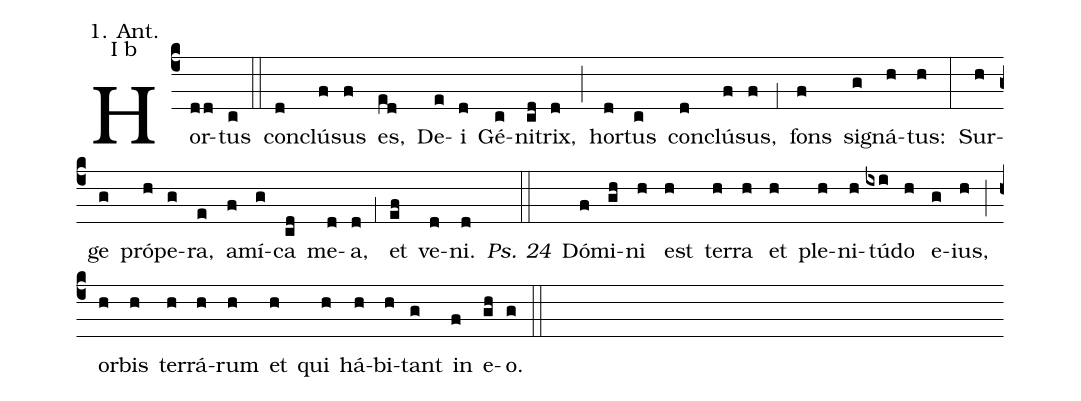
annotation: 1. Ant.;
annotation: I b;
%%
(c4)Hor(dd)tus(c) (::) con(d)clú(f)sus(f) es,(ed) De(e)i(d) Gé(c)ni(cd)trix,(d) (;) hor(d)tus(c) con(d)clú(f)sus,(f) (;1) fons(f) si(g)gná(h)tus:(h) (:) Sur(h)ge(g) pró(h)pe(g)ra,(e) a(f)mí(g)ca(cd) me(d)a,(d) (;1) et(ef) ve(d)ni.(d)  <i>Ps. 24</i>(::) Dó(f)mi(gh)ni(h) est(h) ter(h)ra(h) et(h) ple(h)ni(h)tú(ixi)do(h) e(g)ius,(h) (;) or(h)bis(h) ter(h)rá(h)rum(h) et(h) qui(h) há(h)bi(h)tant(g) in(f) e(gh)o.(g) (::)
